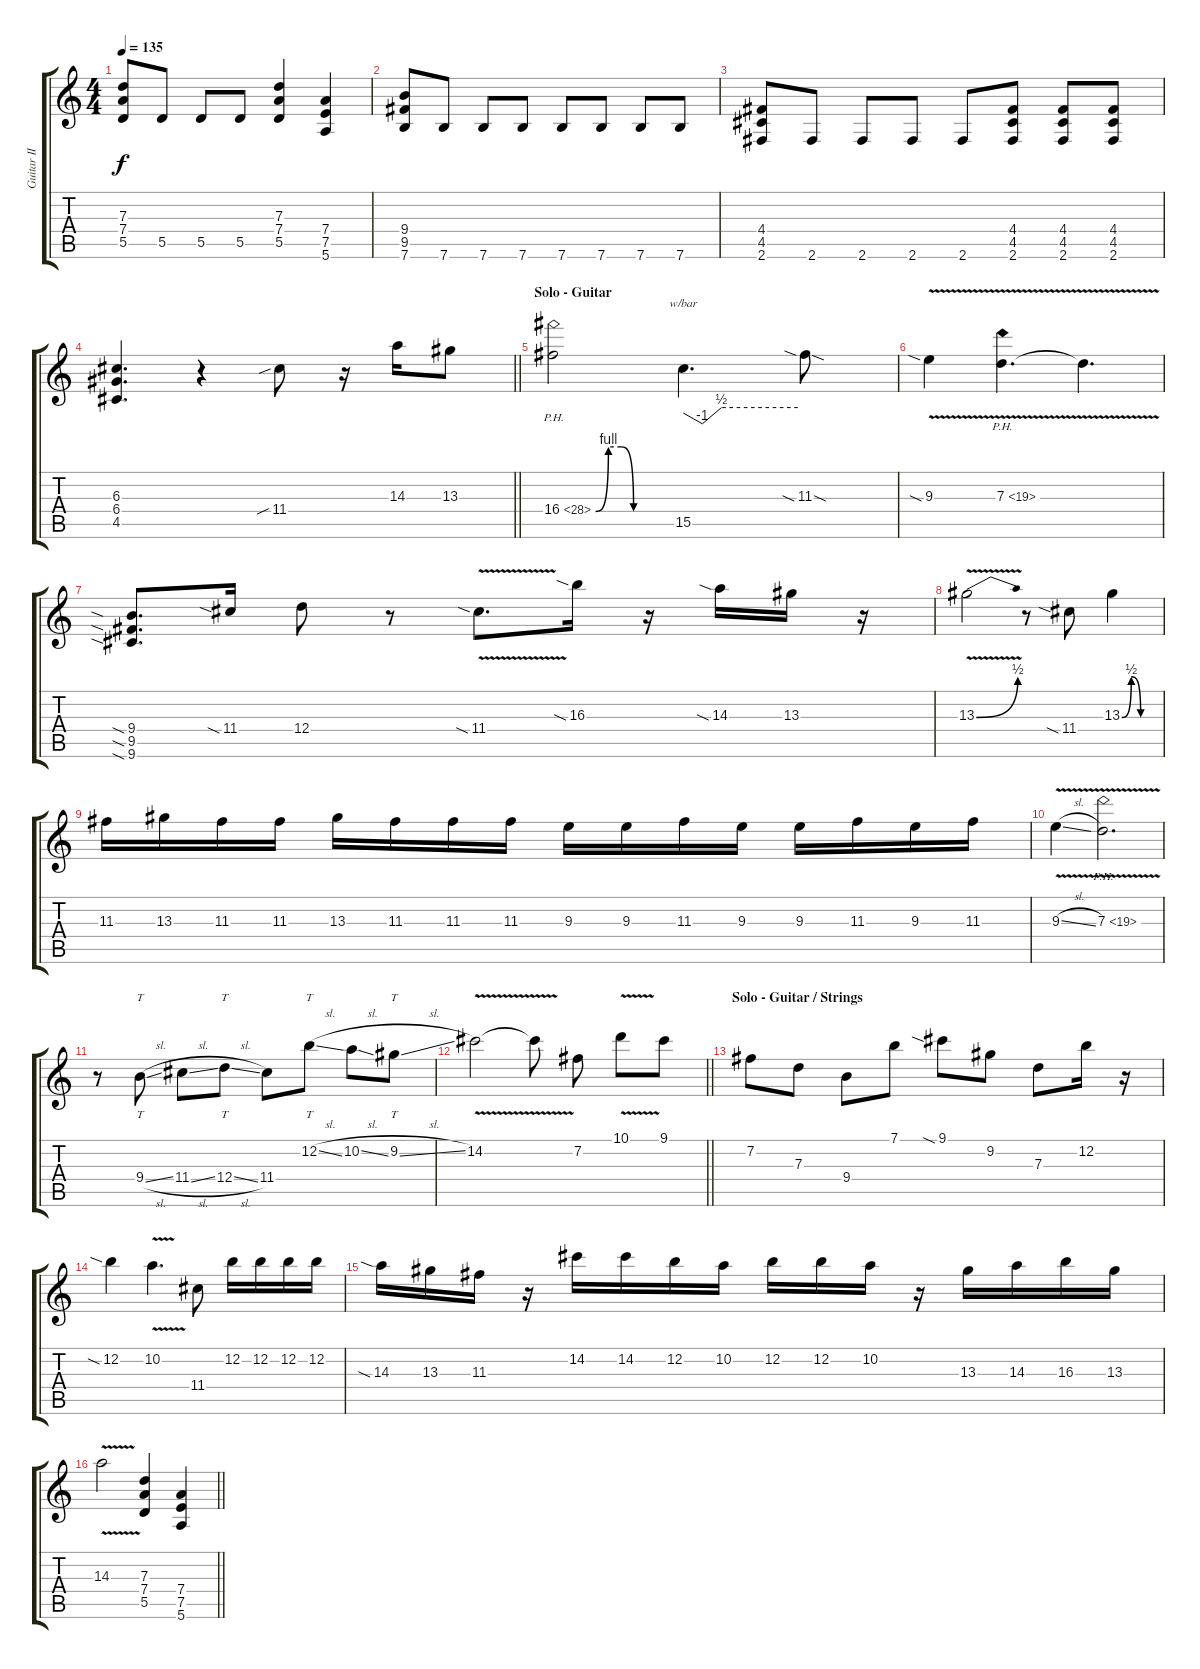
\track ("Guitar II" "Guitar II") {instrument distortionguitar}
\staff {score tabs}
\tuning (E4 B3 G3 D3 A2 E2) {hide}
\ts (4 4)
\tempo 135
\clef g2
\ks c
(7.3 7.4 5.5).8{dy f} 5.5.8 5.5.8 5.5.8 (7.3 7.4 5.5).4 (7.4 7.5 5.6).4 |
(9.4 9.5 7.6).8 7.6.8 7.6.8 7.6.8 7.6.8 7.6.8 7.6.8 7.6.8 |
(4.4 4.5 2.6).8 2.6.8 2.6.8 2.6.8 2.6.8 (4.4 4.5 2.6).8 (4.4 4.5 2.6).8 (4.4 4.5 2.6).8 |
\barLineRight lightlight
(6.3 6.4 4.5).4{d} r.4 11.4{sib}.8 r.16 14.3.16 13.3.8 |
\section ("" "Solo - Guitar")
16.4{be (custom 0 0 10 4 20 4 30 0 60 0) ph 12}.2 15.5.4{d tbe (custom default 0 0 10 -4 20 2 60 2)} 11.3{sia sod}.8 |
9.3{v sia}.4 7.3{ph 12 v}.4{d} 7.3{t}.4{d} |
(9.4{sia} 9.5{sia} 9.6{sia}).8{d} 11.4{sia}.16 12.4.8 r.8 11.4{v sia}.8{d} 16.3{sia}.16 r.16 14.3{sia}.16 13.3.16 r.16 |
13.3{be (bend 0 0 60 2) v}.2 r.8 11.4{sia}.8 13.3{be (custom 0 0 15 2 30 0 60 0)}.4 |
11.3.16 13.3.16 11.3.16 11.3.16 13.3.16 11.3.16 11.3.16 11.3.16 9.3.16 9.3.16 11.3.16 9.3.16 9.3.16 11.3.16 9.3.16 11.3.16 |
9.3{v sl}.4 7.3{ph 12 v}.2{d} |
r.8 9.4{sl}.8{tt} 11.4{sl}.8 12.4{sl}.8{tt} 11.4.8 12.2{sl}.8{tt} 10.2{sl}.8 9.2{sl}.8{tt} |
\barLineRight lightlight
14.2{v}.2 14.2{t}.8{beam split} 7.2.8 10.1{v}.8 9.1.8 |
\section ("" "Solo - Guitar / Strings")
7.2.8 7.3.8 9.4.8 7.1.8 9.1{sia}.8 9.2.8 7.3.8 12.2.16 r.16 |
12.2{sia}.4 10.2{v}.4{d} 11.4.8 12.2.16 12.2.16 12.2.16 12.2.16 |
14.3{sia}.16 13.3.16 11.3.16 r.16 14.2.16 14.2.16 12.2.16 10.2.16 12.2.16 12.2.16 10.2.16 r.16 13.3.16 14.3.16 16.3.16 13.3.16 |
\barLineRight lightlight
14.3{v}.2 (7.3 7.4 5.5).4 (7.4 7.5 5.6).4
